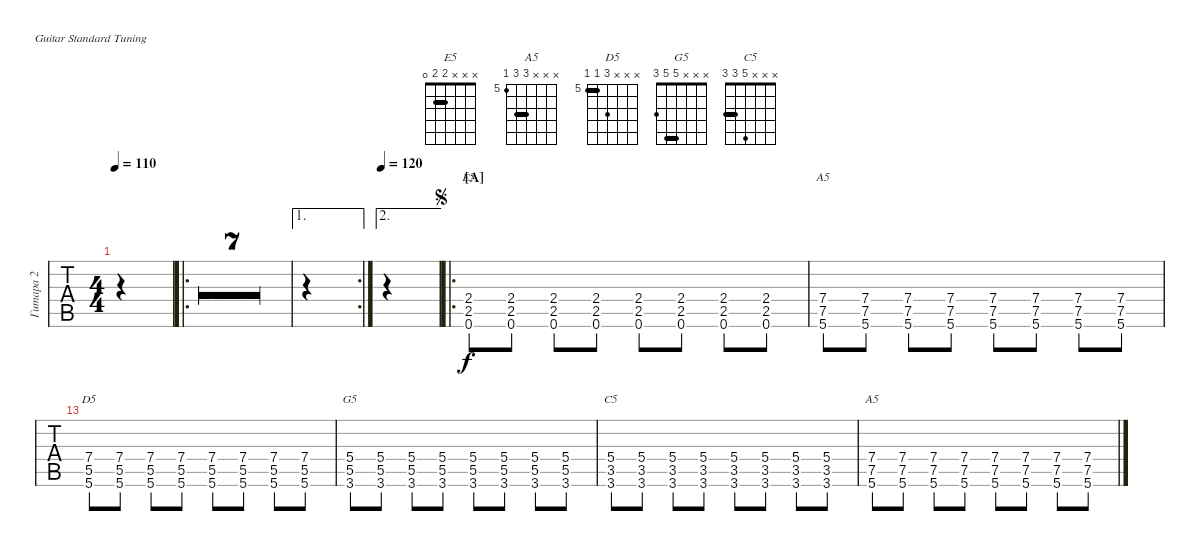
\defaultSystemsLayout 4
\bracketExtendMode groupsimilarinstruments
\multiTrackTrackNamePolicy hidden
\firstSystemTrackNameMode fullname
\otherSystemsTrackNameMode fullname
\otherSystemsTrackNameOrientation horizontal
\defaultBarNumberDisplay FirstOfSystem
\track ("Гитара 2" "E-Gt") {multiBarRest instrument distortionguitar}
\staff {tabs}
\tuning (E4 B3 G3 D3 A2 E2)
\chord ("E5" x x x 2 2 0) {barre 2}
\chord ("A5" x x x 7 7 5) {firstfret 5 barre 7}
\chord ("D5" x x x 7 5 5) {firstfret 5 barre 5}
\chord ("G5" x x x 5 5 3) {barre 5}
\chord ("C5" x x x 5 3 3) {barre 3}
\ts (4 4)
\ac
\tempo 110
\clef g2
\ks eminor
|
\ro
|
|
|
|
|
|
|
\ae 1
\rc 2
|
\ae 2
\tempo 120
|
\ro
\section ("A" "")
\jump segno
(0.6 2.5 2.4).8{ch "E5"} (0.6 2.5 2.4).8 (0.6 2.5 2.4).8 (0.6 2.5 2.4).8 (0.6 2.5 2.4).8 (0.6 2.5 2.4).8 (0.6 2.5 2.4).8 (0.6 2.5 2.4).8 |
(5.6 7.5 7.4).8{ch "A5"} (5.6 7.5 7.4).8 (5.6 7.5 7.4).8 (5.6 7.5 7.4).8 (5.6 7.5 7.4).8 (5.6 7.5 7.4).8 (5.6 7.5 7.4).8 (5.6 7.5 7.4).8 |
(7.4 5.5 5.6).8{ch "D5"} (7.4 5.5 5.6).8 (7.4 5.5 5.6).8 (7.4 5.5 5.6).8 (7.4 5.5 5.6).8 (7.4 5.5 5.6).8 (7.4 5.5 5.6).8 (7.4 5.5 5.6).8 |
(5.5 3.6 5.4).8{ch "G5"} (5.5 3.6 5.4).8 (5.5 3.6 5.4).8 (5.5 3.6 5.4).8 (5.5 3.6 5.4).8 (5.5 3.6 5.4).8 (5.5 3.6 5.4).8 (5.5 3.6 5.4).8 |
(5.4 3.5 3.6).8{ch "C5"} (5.4 3.5 3.6).8 (5.4 3.5 3.6).8 (5.4 3.5 3.6).8 (5.4 3.5 3.6).8 (5.4 3.5 3.6).8 (5.4 3.5 3.6).8 (5.4 3.5 3.6).8 |
(7.5 5.6 7.4).8{ch "A5"} (7.5 5.6 7.4).8 (7.5 5.6 7.4).8 (7.5 5.6 7.4).8 (7.5 5.6 7.4).8 (7.5 5.6 7.4).8 (7.5 5.6 7.4).8 (7.5 5.6 7.4).8
